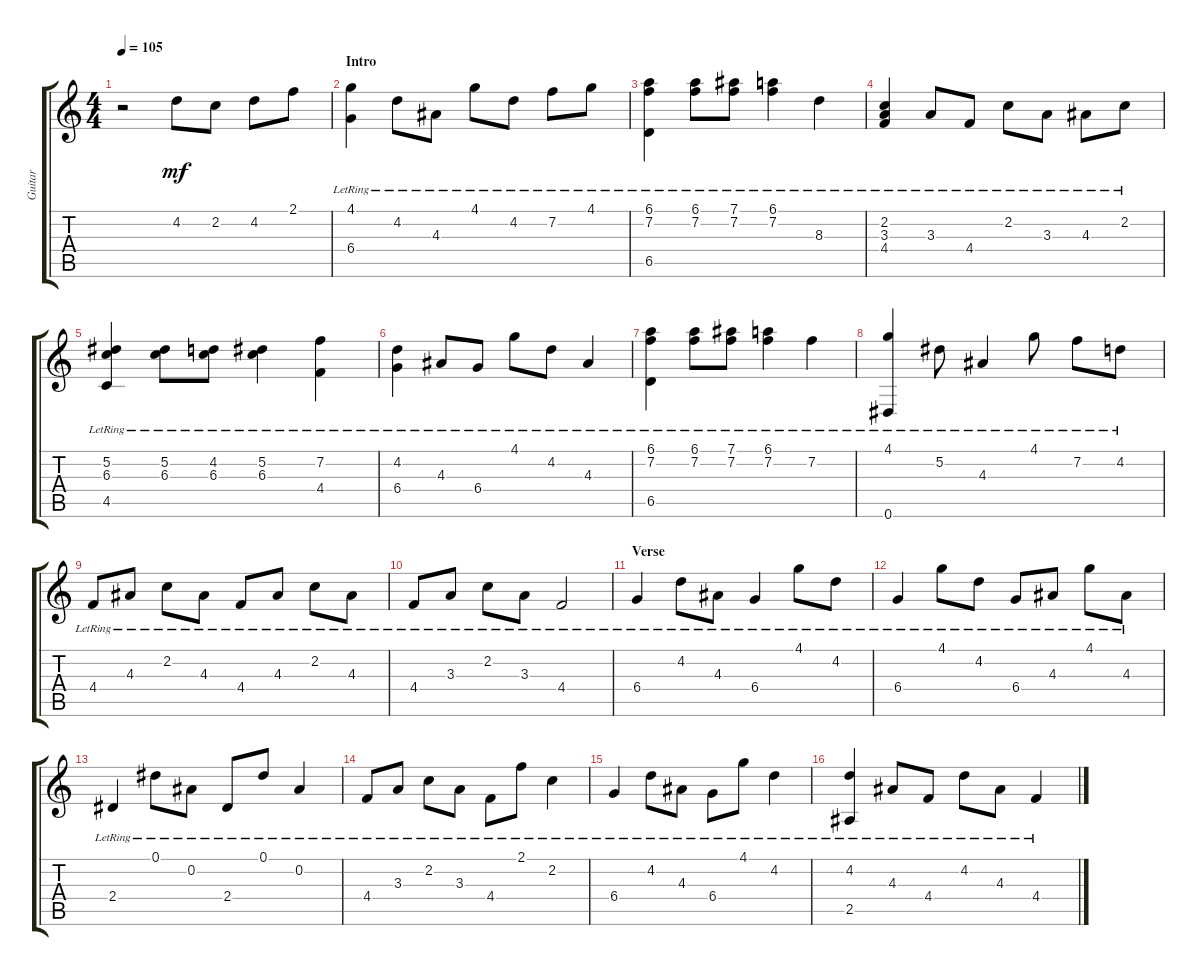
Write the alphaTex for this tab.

\track ("Guitar" "Guitar") {instrument acousticguitarsteel}
\staff {score tabs}
\tuning (Eb4 Bb3 Gb3 Db3 Ab2 Eb2) {hide}
\ts (4 4)
\tempo 105
\clef g2
\ks c
r.2{dy mf instrument acousticguitarsteel} 4.2.8 2.2.8 4.2.8 2.1.8 |
\section ("" "Intro")
(4.1{lr} 6.4{lr}).4 4.2{lr}.8 4.3{lr}.8 4.1{lr}.8 4.2{lr}.8 7.2{lr}.8 4.1{lr}.8 |
(6.1{lr} 7.2{lr} 6.5{lr}).4 (6.1{lr} 7.2{lr}).8 (7.1{lr} 7.2{lr}).8 (6.1{lr} 7.2{lr}).4 8.3{lr}.4 |
(2.2{lr} 3.3{lr} 4.4{lr}).4 3.3{lr}.8 4.4{lr}.8 2.2{lr}.8 3.3{lr}.8 4.3{lr}.8 2.2{lr}.8 |
(5.2{lr} 6.3{lr} 4.5{lr}).4 (5.2{lr} 6.3{lr}).8 (4.2{lr} 6.3{lr}).8 (5.2{lr} 6.3{lr}).4 (7.2{lr} 4.4{lr}).4 |
(4.2{lr} 6.4{lr}).4 4.3{lr}.8 6.4{lr}.8 4.1{lr}.8 4.2{lr}.8 4.3{lr}.4 |
(6.1{lr} 7.2{lr} 6.5{lr}).4 (6.1{lr} 7.2{lr}).8 (7.1{lr} 7.2{lr}).8 (6.1{lr} 7.2{lr}).4 7.2{lr}.4 |
(4.1{lr} 0.6{lr}).4 5.2{lr}.8 4.3{lr}.4 4.1{lr}.8 7.2{lr}.8 4.2{lr}.8 |
4.4{lr}.8 4.3{lr}.8 2.2{lr}.8 4.3{lr}.8 4.4{lr}.8 4.3{lr}.8 2.2{lr}.8 4.3{lr}.8 |
4.4{lr}.8 3.3{lr}.8 2.2{lr}.8 3.3{lr}.8 4.4{lr}.2 |
\section ("" "Verse")
6.4{lr}.4 4.2{lr}.8 4.3{lr}.8 6.4{lr}.4 4.1{lr}.8 4.2{lr}.8 |
6.4{lr}.4 4.1{lr}.8 4.2{lr}.8 6.4{lr}.8 4.3{lr}.8 4.1{lr}.8 4.3{lr}.8 |
2.4{lr}.4 0.1{lr}.8 0.2{lr}.8 2.4{lr}.8 0.1{lr}.8 0.2{lr}.4 |
4.4{lr}.8 3.3{lr}.8 2.2{lr}.8 3.3{lr}.8 4.4{lr}.8 2.1{lr}.8 2.2{lr}.4 |
6.4{lr}.4 4.2{lr}.8 4.3{lr}.8 6.4{lr}.8 4.1{lr}.8 4.2{lr}.4 |
(4.2{lr} 2.5{lr}).4 4.3{lr}.8 4.4{lr}.8 4.2{lr}.8 4.3{lr}.8 4.4{lr}.4
